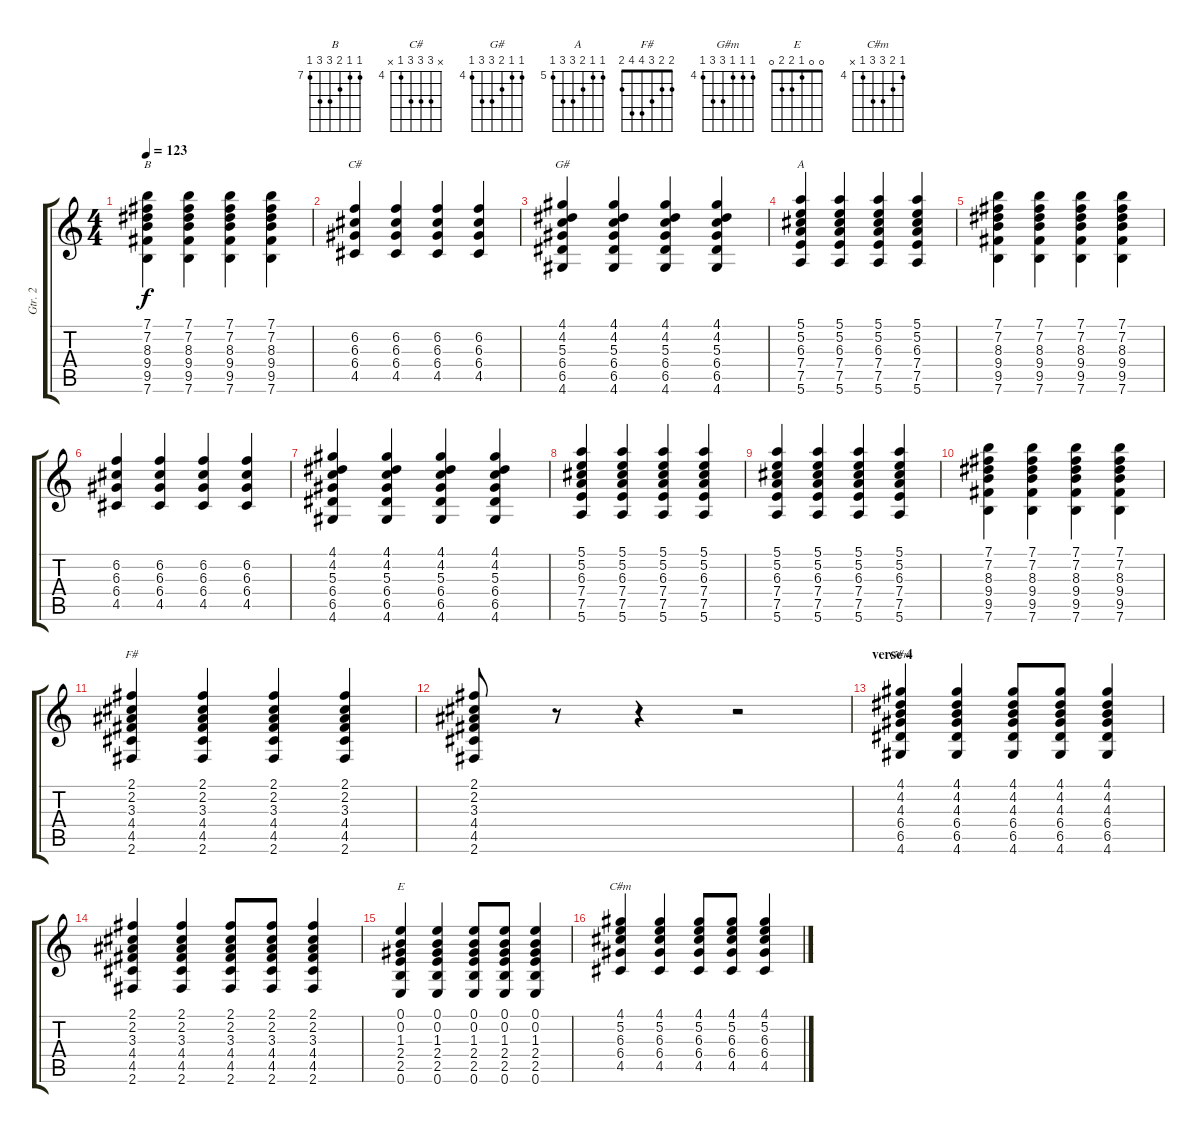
\track ("Gtr. 2" "Gtr. 2") {instrument acousticguitarsteel}
\staff {score tabs}
\tuning (E4 B3 G3 D3 A2 E2) {hide}
\chord ("B" 7 7 8 9 9 7) {firstfret 7}
\chord ("C#" x 6 6 6 4 x) {firstfret 4}
\chord ("G#" 4 4 5 6 6 4) {firstfret 4}
\chord ("A" 5 5 6 7 7 5) {firstfret 5}
\chord ("F#" 2 2 3 4 4 2)
\chord ("G#m" 4 4 4 6 6 4) {firstfret 4}
\chord ("E" 0 0 1 2 2 0)
\chord ("C#m" 4 5 6 6 4 x) {firstfret 4}
\ts (4 4)
\tempo 123
\clef g2
\ks c
(7.1 7.2 8.3 9.4 9.5 7.6).4{ch "B" dy f} (7.1 7.2 8.3 9.4 9.5 7.6).4 (7.1 7.2 8.3 9.4 9.5 7.6).4 (7.1 7.2 8.3 9.4 9.5 7.6).4 |
(6.2 6.3 6.4 4.5).4{ch "C#"} (6.2 6.3 6.4 4.5).4 (6.2 6.3 6.4 4.5).4 (6.2 6.3 6.4 4.5).4 |
(4.1 4.2 5.3 6.4 6.5 4.6).4{ch "G#"} (4.1 4.2 5.3 6.4 6.5 4.6).4 (4.1 4.2 5.3 6.4 6.5 4.6).4 (4.1 4.2 5.3 6.4 6.5 4.6).4 |
(5.1 5.2 6.3 7.4 7.5 5.6).4{ch "A"} (5.1 5.2 6.3 7.4 7.5 5.6).4 (5.1 5.2 6.3 7.4 7.5 5.6).4 (5.1 5.2 6.3 7.4 7.5 5.6).4 |
(7.1 7.2 8.3 9.4 9.5 7.6).4 (7.1 7.2 8.3 9.4 9.5 7.6).4 (7.1 7.2 8.3 9.4 9.5 7.6).4 (7.1 7.2 8.3 9.4 9.5 7.6).4 |
(6.2 6.3 6.4 4.5).4 (6.2 6.3 6.4 4.5).4 (6.2 6.3 6.4 4.5).4 (6.2 6.3 6.4 4.5).4 |
(4.1 4.2 5.3 6.4 6.5 4.6).4 (4.1 4.2 5.3 6.4 6.5 4.6).4 (4.1 4.2 5.3 6.4 6.5 4.6).4 (4.1 4.2 5.3 6.4 6.5 4.6).4 |
(5.1 5.2 6.3 7.4 7.5 5.6).4 (5.1 5.2 6.3 7.4 7.5 5.6).4 (5.1 5.2 6.3 7.4 7.5 5.6).4 (5.1 5.2 6.3 7.4 7.5 5.6).4 |
(5.1 5.2 6.3 7.4 7.5 5.6).4 (5.1 5.2 6.3 7.4 7.5 5.6).4 (5.1 5.2 6.3 7.4 7.5 5.6).4 (5.1 5.2 6.3 7.4 7.5 5.6).4 |
(7.1 7.2 8.3 9.4 9.5 7.6).4 (7.1 7.2 8.3 9.4 9.5 7.6).4 (7.1 7.2 8.3 9.4 9.5 7.6).4 (7.1 7.2 8.3 9.4 9.5 7.6).4 |
(2.1 2.2 3.3 4.4 4.5 2.6).4{ch "F#"} (2.1 2.2 3.3 4.4 4.5 2.6).4 (2.1 2.2 3.3 4.4 4.5 2.6).4 (2.1 2.2 3.3 4.4 4.5 2.6).4 |
(2.1 2.2 3.3 4.4 4.5 2.6).8 r.8 r.4 r.2 |
\section ("" "verse 4")
(4.1 4.2 4.3 6.4 6.5 4.6).4{ch "G#m"} (4.1 4.2 4.3 6.4 6.5 4.6).4 (4.1 4.2 4.3 6.4 6.5 4.6).8 (4.1 4.2 4.3 6.4 6.5 4.6).8 (4.1 4.2 4.3 6.4 6.5 4.6).4 |
(2.1 2.2 3.3 4.4 4.5 2.6).4 (2.1 2.2 3.3 4.4 4.5 2.6).4 (2.1 2.2 3.3 4.4 4.5 2.6).8 (2.1 2.2 3.3 4.4 4.5 2.6).8 (2.1 2.2 3.3 4.4 4.5 2.6).4 |
(0.1 0.2 1.3 2.4 2.5 0.6).4{ch "E"} (0.1 0.2 1.3 2.4 2.5 0.6).4 (0.1 0.2 1.3 2.4 2.5 0.6).8 (0.1 0.2 1.3 2.4 2.5 0.6).8 (0.1 0.2 1.3 2.4 2.5 0.6).4 |
(4.1 5.2 6.3 6.4 4.5).4{ch "C#m"} (4.1 5.2 6.3 6.4 4.5).4 (4.1 5.2 6.3 6.4 4.5).8 (4.1 5.2 6.3 6.4 4.5).8 (4.1 5.2 6.3 6.4 4.5).4
